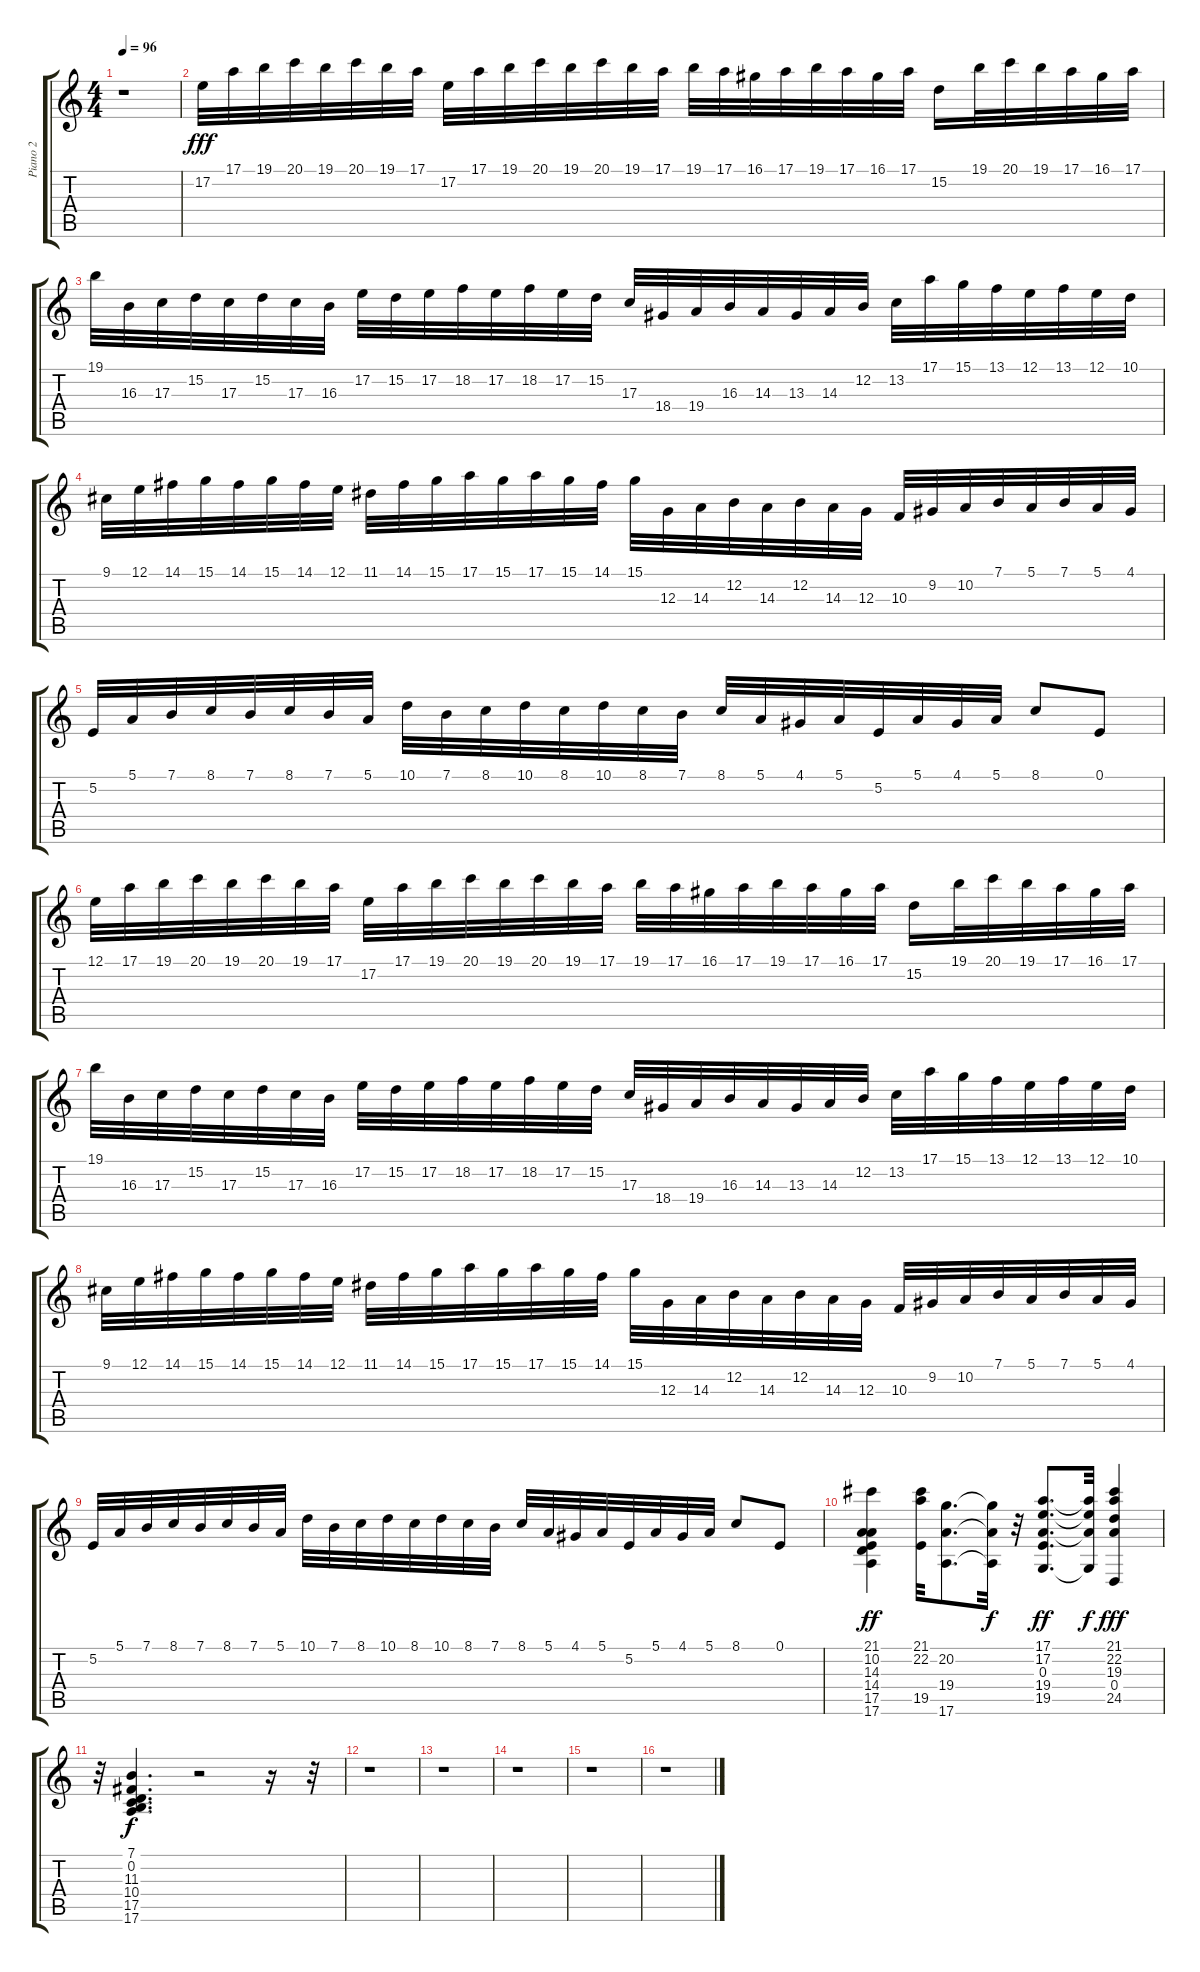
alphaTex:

\track ("Piano 2" "Piano 2") {instrument harpsichord}
\staff {score tabs}
\tuning (E4 B3 G3 D3 A2 E2) {hide}
\ts (4 4)
\tempo 96
\clef g2
\ks c
r.1{dy fff} |
17.2.32 17.1.32 19.1.32 20.1.32 19.1.32 20.1.32 19.1.32 17.1.32 17.2.32 17.1.32 19.1.32 20.1.32 19.1.32 20.1.32 19.1.32 17.1.32 19.1.32 17.1.32 16.1.32 17.1.32 19.1.32 17.1.32 16.1.32 17.1.32 15.2.16 19.1.32 20.1.32 19.1.32 17.1.32 16.1.32 17.1.32 |
19.1.32 16.3.32 17.3.32 15.2.32 17.3.32 15.2.32 17.3.32 16.3.32 17.2.32 15.2.32 17.2.32 18.2.32 17.2.32 18.2.32 17.2.32 15.2.32 17.3.32 18.4.32 19.4.32 16.3.32 14.3.32 13.3.32 14.3.32 12.2.32 13.2.32 17.1.32 15.1.32 13.1.32 12.1.32 13.1.32 12.1.32 10.1.32 |
9.1.32 12.1.32 14.1.32 15.1.32 14.1.32 15.1.32 14.1.32 12.1.32 11.1.32 14.1.32 15.1.32 17.1.32 15.1.32 17.1.32 15.1.32 14.1.32 15.1.32 12.3.32 14.3.32 12.2.32 14.3.32 12.2.32 14.3.32 12.3.32 10.3.32 9.2.32 10.2.32 7.1.32 5.1.32 7.1.32 5.1.32 4.1.32 |
5.2.32 5.1.32 7.1.32 8.1.32 7.1.32 8.1.32 7.1.32 5.1.32 10.1.32 7.1.32 8.1.32 10.1.32 8.1.32 10.1.32 8.1.32 7.1.32 8.1.32 5.1.32 4.1.32 5.1.32 5.2.32 5.1.32 4.1.32 5.1.32 8.1.8 0.1.8 |
12.1.32 17.1.32 19.1.32 20.1.32 19.1.32 20.1.32 19.1.32 17.1.32 17.2.32 17.1.32 19.1.32 20.1.32 19.1.32 20.1.32 19.1.32 17.1.32 19.1.32 17.1.32 16.1.32 17.1.32 19.1.32 17.1.32 16.1.32 17.1.32 15.2.16 19.1.32 20.1.32 19.1.32 17.1.32 16.1.32 17.1.32 |
19.1.32 16.3.32 17.3.32 15.2.32 17.3.32 15.2.32 17.3.32 16.3.32 17.2.32 15.2.32 17.2.32 18.2.32 17.2.32 18.2.32 17.2.32 15.2.32 17.3.32 18.4.32 19.4.32 16.3.32 14.3.32 13.3.32 14.3.32 12.2.32 13.2.32 17.1.32 15.1.32 13.1.32 12.1.32 13.1.32 12.1.32 10.1.32 |
9.1.32 12.1.32 14.1.32 15.1.32 14.1.32 15.1.32 14.1.32 12.1.32 11.1.32 14.1.32 15.1.32 17.1.32 15.1.32 17.1.32 15.1.32 14.1.32 15.1.32 12.3.32 14.3.32 12.2.32 14.3.32 12.2.32 14.3.32 12.3.32 10.3.32 9.2.32 10.2.32 7.1.32 5.1.32 7.1.32 5.1.32 4.1.32 |
5.2.32 5.1.32 7.1.32 8.1.32 7.1.32 8.1.32 7.1.32 5.1.32 10.1.32 7.1.32 8.1.32 10.1.32 8.1.32 10.1.32 8.1.32 7.1.32 8.1.32 5.1.32 4.1.32 5.1.32 5.2.32 5.1.32 4.1.32 5.1.32 8.1.8 0.1.8 |
(21.1 10.2 14.3 14.4 17.5 17.6).4{dy ff} (21.1 22.2 19.5).32 (20.2 19.4 17.6).8{d} (20.2{t} 19.4{t} 17.6{t}).32{dy f} r.32 (17.1 17.2 0.3 19.4 19.5).8{d dy ff} (17.1{t} 17.2{t} 0.3{t} 19.4{t}).32{dy f} (21.1 22.2 19.3 0.4 24.5).4{dy fff} |
r.32 (7.1 0.2 11.3 10.4 17.5 17.6).4{d dy f} r.2 r.16 r.32 |
r.1 |
r.1 |
r.1 |
r.1 |
r.1
